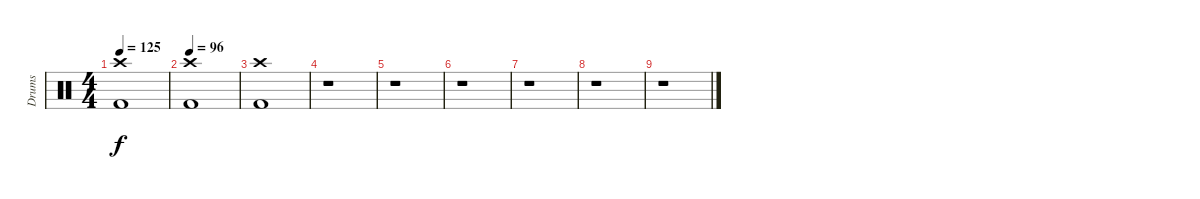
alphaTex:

\track ("Drums" "Drums") {instrument percussion}
\staff {score}
\articulation defaults
\ts (4 4)
\tempo 125
\clef neutral
\ks c
("Crash high (hit)" "Kick (hit) 2").1{dy f} |
\tempo 96
("Crash high (hit)" "Kick (hit) 2").1 |
("Crash high (hit)" "Kick (hit) 2").1 |
r.1 |
r.1 |
r.1 |
r.1 |
r.1 |
r.1
